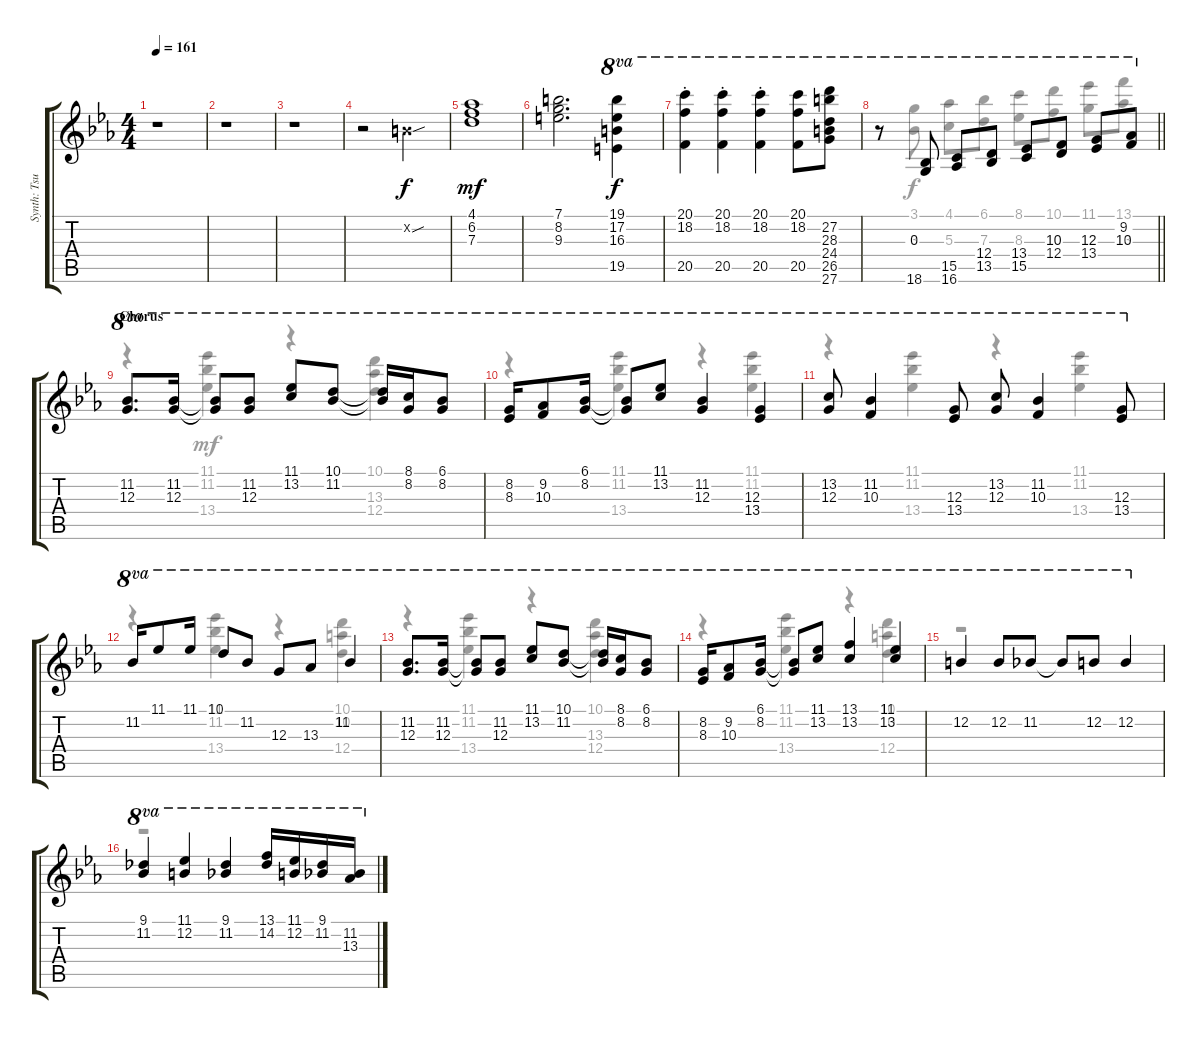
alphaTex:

\track ("Synth: Tsumugi Kotobuki" "Synth: Tsu") {instrument rockorgan}
\staff {score tabs}
\tuning (E5 B4 G4 D4 A3 E3) {hide}
\voice
\ts (4 4)
\tempo 161
\clef g2
\ks eb
r.1{dy f} |
r.1 |
r.1 |
r.2 0.2{sou x}.2 |
(4.1 6.2 7.3).1{dy mf} |
(7.1 8.2 9.3).2{d} (19.1 17.2 16.3 19.5).4{ot 8va dy f} |
(20.1{st} 18.2{st} 20.5{st}).4{ot 8va} (20.1{st} 18.2{st} 20.5{st}).4{ot 8va} (20.1{st} 18.2{st} 20.5{st}).4{ot 8va} (20.1 18.2 20.5).8{ot 8va} (27.2 28.3 24.4 26.5 27.6).8{ot 8va} |
\barLineRight lightlight
r.8{ot 8va} (0.3 18.6).8{ot 8va} (15.5 16.6).8{ot 8va} (12.4 13.5).8{ot 8va} (13.4 15.5).8{ot 8va} (10.3 12.4).8{ot 8va} (12.3 13.4).8{ot 8va} (9.2 10.3).8{ot 8va} |
\section ("" "Chorus")
(11.2 12.3).8{d ot 8va} (11.2 12.3).16{ot 8va} (11.2{t} 12.3{t}).8{ot 8va} (11.2 12.3).8{ot 8va} (11.1 13.2).8{ot 8va} (10.1 11.2).8{ot 8va} (10.1{t} 11.2{t}).16{ot 8va} (8.1 8.2).16{ot 8va} (6.1 8.2).8{ot 8va} |
(8.2 8.3).16{ot 8va} (9.2 10.3).8{ot 8va} (6.1 8.2).16{ot 8va} (6.1{t} 8.2{t}).8{ot 8va} (11.1 13.2).8{ot 8va} (11.2 12.3).4{ot 8va} (12.3 13.4).4{ot 8va} |
(13.2 12.3).8{ot 8va} (11.2 10.3).4{ot 8va} (12.3 13.4).8{ot 8va} (13.2 12.3).8{ot 8va} (11.2 10.3).4{ot 8va} (12.3 13.4).8{ot 8va} |
11.2.16{ot 8va} 11.1.8{ot 8va} 11.1.16{ot 8va} 10.1.8{ot 8va} 11.2.8{ot 8va} 12.3.8{ot 8va} 13.3.8{ot 8va} 11.2.4{ot 8va} |
(11.2 12.3).8{d ot 8va} (11.2 12.3).16{ot 8va} (11.2{t} 12.3{t}).8{ot 8va} (11.2 12.3).8{ot 8va} (11.1 13.2).8{ot 8va} (10.1 11.2).8{ot 8va} (10.1{t} 11.2{t}).16{ot 8va} (8.1 8.2).16{ot 8va} (6.1 8.2).8{ot 8va} |
(8.2 8.3).16{ot 8va} (9.2 10.3).8{ot 8va} (6.1 8.2).16{ot 8va} (6.1{t} 8.2{t}).8{ot 8va} (11.1 13.2).8{ot 8va} (13.1 13.2).4{ot 8va} (11.1 13.2).4{ot 8va} |
12.2.4{ot 8va} 12.2.8{ot 8va} 11.2.8{ot 8va} 11.2{t}.8{ot 8va} 12.2.8{ot 8va} 12.2.4{ot 8va} |
(9.1 11.2).4{ot 8va} (11.1 12.2).4{ot 8va} (9.1 11.2).4{ot 8va} (13.1 14.2).16{ot 8va} (11.1 12.2).16{ot 8va} (9.1 11.2).16{ot 8va} (11.2 13.3).16{ot 8va}
\voice
\clef g2
\ottava regular
\simile none
\ks eb
|
|
|
|
|
|
|
\barLineRight lightlight
r.8 (3.1 3.3).8{dy f} (4.1 5.3).8 (6.1 7.3).8 (8.1 8.3).8 (10.1 10.3).8 (11.1 12.3).8 (13.1 13.3).8 |
r.4 (11.1 11.2 13.4).4{dy mf} r.4 (10.1 13.3 12.4).4 |
r.4 (11.1 11.2 13.4).4 r.4 (11.1 11.2 13.4).4 |
r.4 (11.1 11.2 13.4).4 r.4 (11.1 11.2 13.4).4 |
r.4 (11.1 11.2 13.4).4 r.4 (10.1 10.2 12.4).4 |
r.4 (11.1 11.2 13.4).4 r.4 (10.1 13.3 12.4).4 |
r.4 (11.1 11.2 13.4).4 r.4 (10.1 10.2 12.4).4 |
r.1 |
r.1
